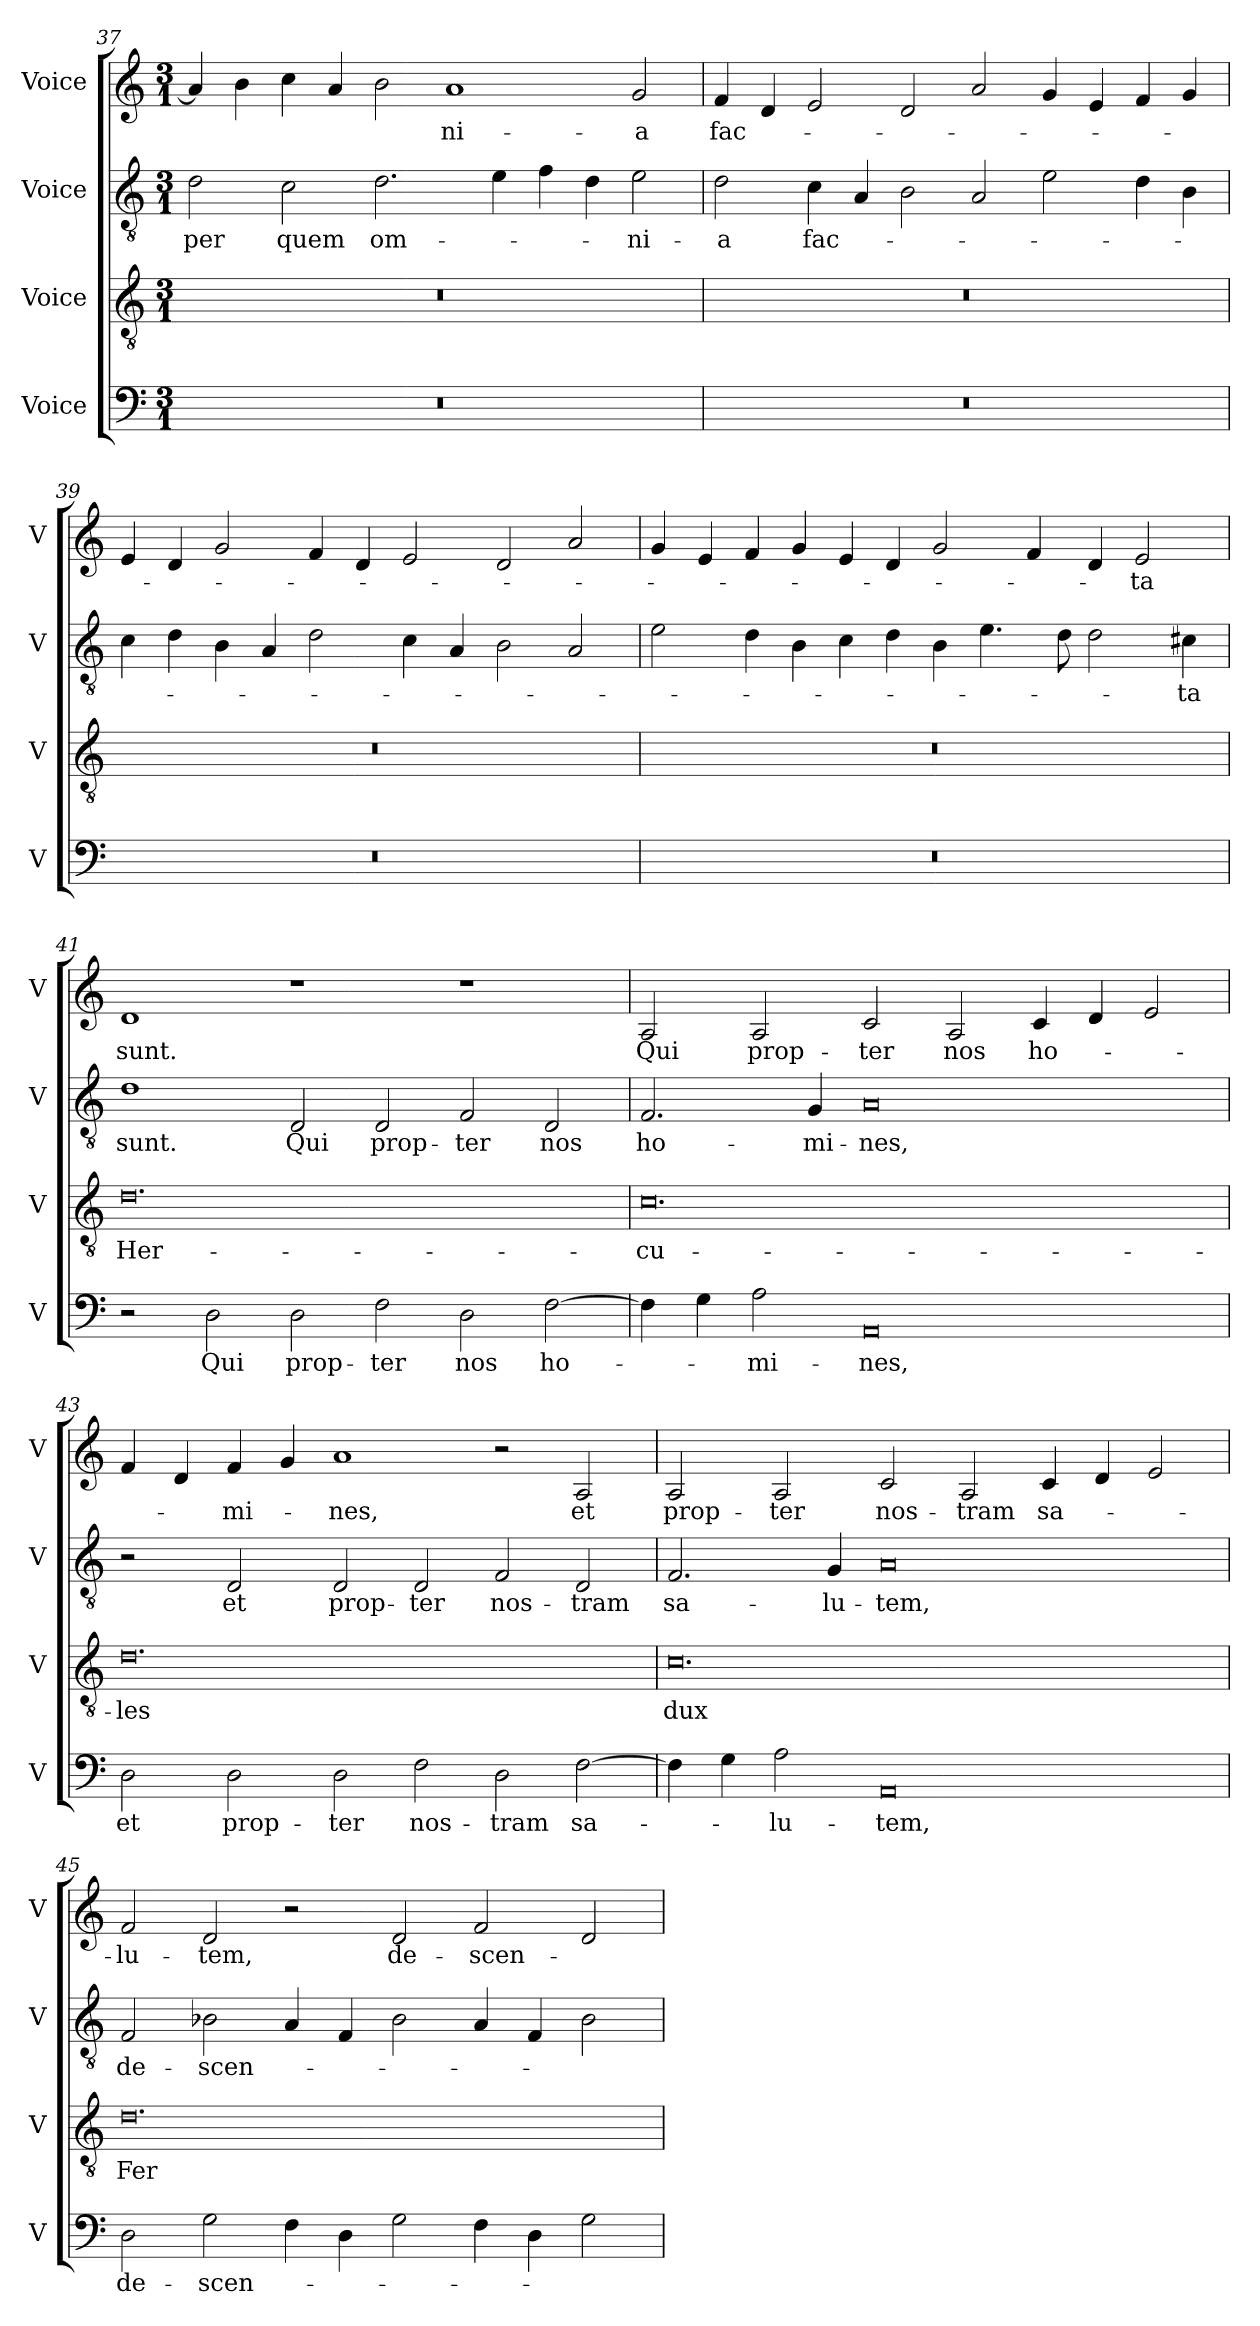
**kern	**text	**kern	**text	**kern	**text	**kern	**text
*part4	*part4	*part3	*part3	*part2	*part2	*part1	*part1
*staff4	*staff4	*staff3	*staff3	*staff2	*staff2	*staff1	*staff1
*I"Voice	*	*I"Voice	*	*I"Voice	*	*I"Voice	*
*I'V	*	*I'V	*	*I'V	*	*I'V	*
!!LO:PB:g=z
*clefF4	*	*clefGv2	*	*clefGv2	*	*clefG2	*
*k[]	*	*k[]	*	*k[]	*	*k[]	*
*M3/1	*	*M3/1	*	*M3/1	*	*M3/1	*
=37	=37	=37	=37	=37	=37	=37	=37
!	!	!	!	!	!LO:LY:b	!	!
0.r	.	0.r	.	2d\	per	4a/]	.
.	.	.	.	.	.	4b\	.
!	!	!	!	!	!LO:LY:b	!	!
.	.	.	.	2c\	quem	4cc\	.
.	.	.	.	.	.	4a/	.
!	!	!	!	!	!LO:LY:b	!	!
.	.	.	.	2.d\	om-	2b\	.
!	!	!	!	!	!	!	!LO:LY:b
.	.	.	.	.	.	1a	-ni-
.	.	.	.	4e\	.	.	.
.	.	.	.	4f\	.	.	.
.	.	.	.	4d\	.	.	.
!	!	!	!	!	!LO:LY:b	!	!LO:LY:b
.	.	.	.	2e\	-ni-	2g/	-a
=38	=38	=38	=38	=38	=38	=38	=38
!	!	!	!	!	!LO:LY:b	!	!LO:LY:b
0.r	.	0.r	.	2d\	-a	4f/	fac-
.	.	.	.	.	.	4d/	.
!	!	!	!	!	!LO:LY:b	!	!
.	.	.	.	4c\	fac-	2e/	.
.	.	.	.	4A/	.	.	.
.	.	.	.	2B\	.	2d/	.
.	.	.	.	2A/	.	2a/	.
.	.	.	.	2e\	.	4g/	.
.	.	.	.	.	.	4e/	.
.	.	.	.	4d\	.	4f/	.
.	.	.	.	4B\	.	4g/	.
!!LO:LB:g=z
=39	=39	=39	=39	=39	=39	=39	=39
0.r	.	0.r	.	4c\	.	4e/	.
.	.	.	.	4d\	.	4d/	.
.	.	.	.	4B\	.	2g/	.
.	.	.	.	4A/	.	.	.
.	.	.	.	2d\	.	4f/	.
.	.	.	.	.	.	4d/	.
.	.	.	.	4c\	.	2e/	.
.	.	.	.	4A/	.	.	.
.	.	.	.	2B\	.	2d/	.
.	.	.	.	2A/	.	2a/	.
=40	=40	=40	=40	=40	=40	=40	=40
0.r	.	0.r	.	2e\	.	4g/	.
.	.	.	.	.	.	4e/	.
.	.	.	.	4d\	.	4f/	.
.	.	.	.	4B\	.	4g/	.
.	.	.	.	4c\	.	4e/	.
.	.	.	.	4d\	.	4d/	.
.	.	.	.	4B\	.	2g/	.
.	.	.	.	4.e\	.	.	.
.	.	.	.	.	.	4f/	.
.	.	.	.	8d\	.	.	.
.	.	.	.	2d\	.	4d/	.
!	!	!	!	!	!	!	!LO:LY:b
.	.	.	.	.	.	2e/	-ta
!	!	!	!	!	!LO:LY:b	!	!
.	.	.	.	4c#X\	-ta	.	.
!!LO:LB:g=z
=41	=41	=41	=41	=41	=41	=41	=41
!	!	!	!LO:LY:b	!	!LO:LY:b	!	!LO:LY:b
2r	.	0.d	Her-	1d	sunt.	1d	sunt.
!	!LO:LY:b	!	!	!	!	!	!
2D\	Qui	.	.	.	.	.	.
!	!LO:LY:b	!	!	!	!LO:LY:b	!	!
2D\	prop-	.	.	2D/	Qui	1r	.
!	!LO:LY:b	!	!	!	!LO:LY:b	!	!
2F\	-ter	.	.	2D/	prop-	.	.
!	!LO:LY:b	!	!	!	!LO:LY:b	!	!
2D\	nos	.	.	2F/	-ter	1r	.
!	!LO:LY:b	!	!	!	!LO:LY:b	!	!
[2F\	ho-	.	.	2D/	nos	.	.
=42	=42	=42	=42	=42	=42	=42	=42
!	!	!	!LO:LY:b	!	!LO:LY:b	!	!LO:LY:b
4F\]	.	0.c	-cu-	2.F/	ho-	2A/	Qui
4G\	.	.	.	.	.	.	.
!	!LO:LY:b	!	!	!	!	!	!LO:LY:b
2A\	-mi-	.	.	.	.	2A/	prop-
!	!	!	!	!	!LO:LY:b	!	!
.	.	.	.	4G/	-mi-	.	.
!	!LO:LY:b	!	!	!	!LO:LY:b	!	!LO:LY:b
0AA	-nes,	.	.	0A	-nes,	2c/	-ter
!	!	!	!	!	!	!	!LO:LY:b
.	.	.	.	.	.	2A/	nos
!	!	!	!	!	!	!	!LO:LY:b
.	.	.	.	.	.	4c/	ho-
.	.	.	.	.	.	4d/	.
.	.	.	.	.	.	2e/	.
!!LO:PB:g=z
=43	=43	=43	=43	=43	=43	=43	=43
!	!LO:LY:b	!	!LO:LY:b	!	!	!	!
2D\	et	0.d	-les	2r	.	4f/	.
.	.	.	.	.	.	4d/	.
!	!LO:LY:b	!	!	!	!LO:LY:b	!	!LO:LY:b
2D\	prop-	.	.	2D/	et	4f/	-mi-
.	.	.	.	.	.	4g/	.
!	!LO:LY:b	!	!	!	!LO:LY:b	!	!LO:LY:b
2D\	-ter	.	.	2D/	prop-	1a	-nes,
!	!LO:LY:b	!	!	!	!LO:LY:b	!	!
2F\	nos-	.	.	2D/	-ter	.	.
!	!LO:LY:b	!	!	!	!LO:LY:b	!	!
2D\	-tram	.	.	2F/	nos-	2r	.
!	!LO:LY:b	!	!	!	!LO:LY:b	!	!LO:LY:b
[2F\	sa-	.	.	2D/	-tram	2A/	et
=44	=44	=44	=44	=44	=44	=44	=44
!	!	!	!LO:LY:b	!	!LO:LY:b	!	!LO:LY:b
4F\]	.	0.c	dux	2.F/	sa-	2A/	prop-
4G\	.	.	.	.	.	.	.
!	!LO:LY:b	!	!	!	!	!	!LO:LY:b
2A\	-lu-	.	.	.	.	2A/	-ter
!	!	!	!	!	!LO:LY:b	!	!
.	.	.	.	4G/	-lu-	.	.
!	!LO:LY:b	!	!	!	!LO:LY:b	!	!LO:LY:b
0AA	-tem,	.	.	0A	-tem,	2c/	nos-
!	!	!	!	!	!	!	!LO:LY:b
.	.	.	.	.	.	2A/	-tram
!	!	!	!	!	!	!	!LO:LY:b
.	.	.	.	.	.	4c/	sa-
.	.	.	.	.	.	4d/	.
.	.	.	.	.	.	2e/	.
!!LO:LB:g=z
=45	=45	=45	=45	=45	=45	=45	=45
!	!LO:LY:b	!	!LO:LY:b	!	!LO:LY:b	!	!LO:LY:b
2D\	de-	0.d	Fer-	2F/	de-	2f/	-lu-
!	!LO:LY:b	!	!	!	!LO:LY:b	!	!LO:LY:b
2G\	-scen-	.	.	2B-X\	-scen-	2d/	-tem,
4F\	.	.	.	4A/	.	2r	.
4D\	.	.	.	4F/	.	.	.
!	!	!	!	!	!	!	!LO:LY:b
2G\	.	.	.	2B-\	.	2d/	de-
!	!	!	!	!	!	!	!LO:LY:b
4F\	.	.	.	4A/	.	2f/	-scen-
4D\	.	.	.	4F/	.	.	.
2G\	.	.	.	2B-\	.	2d/	.
=	=	=	=	=	=	=	=
*-	*-	*-	*-	*-	*-	*-	*-
